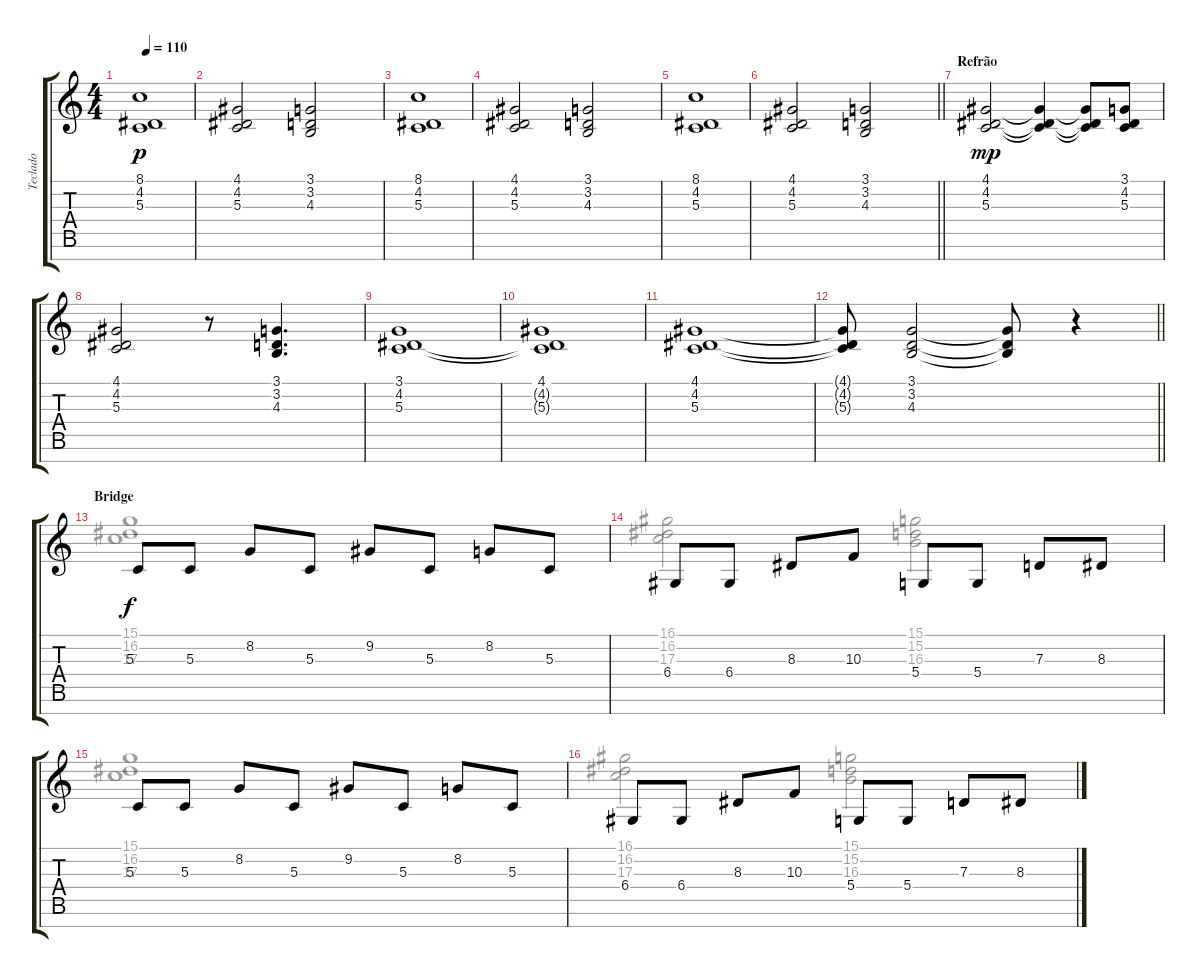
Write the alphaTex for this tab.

\track ("Teclado" "Teclado") {instrument stringensemble1}
\staff {score tabs}
\tuning (E4 B3 G3 D3 A2 E2 B1) {hide}
\voice
\ts (4 4)
\tempo 110
\clef g2
\ks c
(8.1 4.2 5.3).1{dy p} |
(4.1 4.2 5.3).2 (3.1 3.2 4.3).2 |
(8.1 4.2 5.3).1 |
(4.1 4.2 5.3).2 (3.1 3.2 4.3).2 |
(8.1 4.2 5.3).1 |
\barLineRight lightlight
(4.1 4.2 5.3).2 (3.1 3.2 4.3).2 |
\section ("" "Refrão")
(4.1 4.2 5.3).2{dy mp} (4.1{t} 4.2{t} 5.3{t}).4 (4.1{t} 4.2{t} 5.3{t}).8 (3.1 4.2 5.3).8 |
(4.1 4.2 5.3).2 r.8 (3.1 3.2 4.3).4{d} |
(3.1 4.2 5.3).1 |
(4.1 4.2{t} 5.3{t}).1 |
(4.1 4.2 5.3).1 |
\barLineRight lightlight
(4.1{t} 4.2{t} 5.3{t}).8 (3.1 3.2 4.3).2 (3.1{t} 3.2{t} 4.3{t}).8 r.4 |
\section ("" "Bridge")
5.3.8{dy f} 5.3.8 8.2.8 5.3.8 9.2.8 5.3.8 8.2.8 5.3.8 |
6.4.8 6.4.8 8.3.8 10.3.8 5.4.8 5.4.8 7.3.8 8.3.8 |
5.3.8 5.3.8 8.2.8 5.3.8 9.2.8 5.3.8 8.2.8 5.3.8 |
6.4.8 6.4.8 8.3.8 10.3.8 5.4.8 5.4.8 7.3.8 8.3.8
\voice
\clef g2
\ottava regular
\simile none
\ks c
|
|
|
|
|
\barLineRight lightlight
|
|
|
|
|
|
\barLineRight lightlight
|
(15.1 16.2 17.3).1 |
(16.1 16.2 17.3).2 (15.1 15.2 16.3).2 |
(15.1 16.2 17.3).1 |
(16.1 16.2 17.3).2 (15.1 15.2 16.3).2
